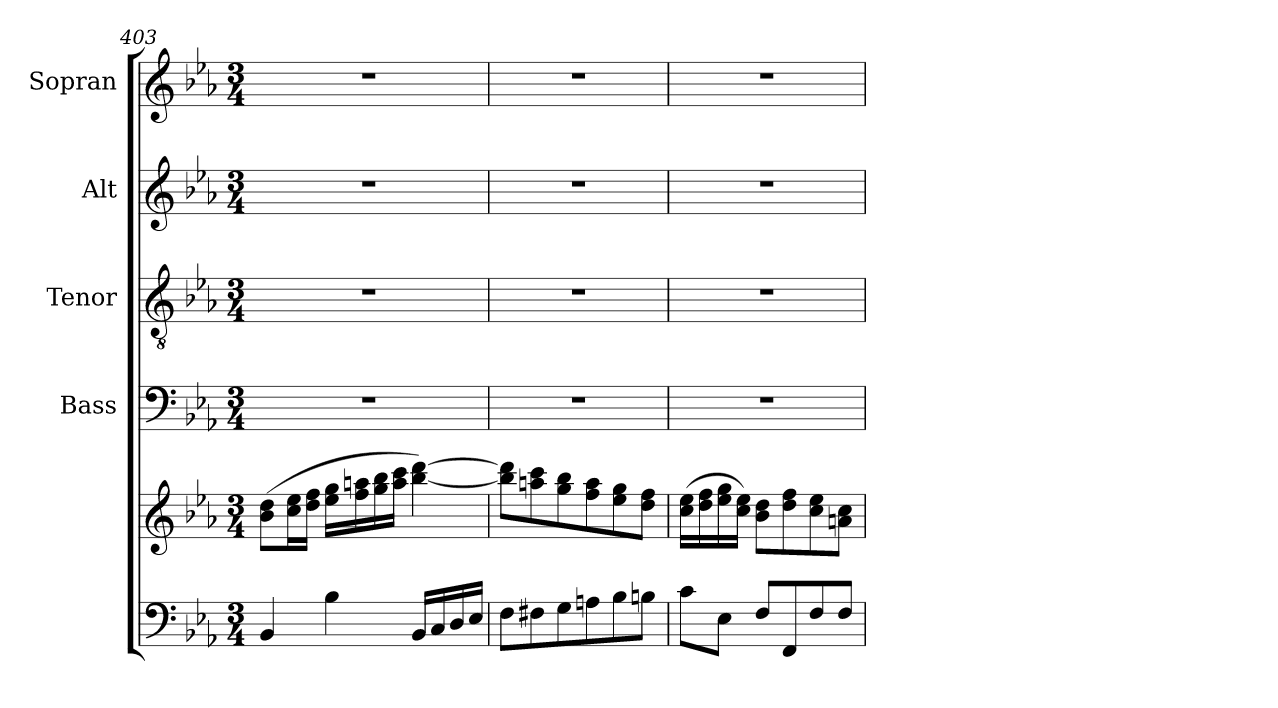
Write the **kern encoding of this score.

**kern	**kern	**kern	**kern	**kern	**kern
*part5	*part5	*part4	*part3	*part2	*part1
*staff6	*staff5	*staff4	*staff3	*staff2	*staff1
*	*	*I"Bass	*I"Tenor	*I"Alt	*I"Sopran
*	*	*I'B.	*I'T.	*I'A.	*I'S.
*clefF4	*clefG2	*clefF4	*clefGv2	*clefG2	*clefG2
*k[b-e-a-]	*k[b-e-a-]	*k[b-e-a-]	*k[b-e-a-]	*k[b-e-a-]	*k[b-e-a-]
*E-:	*E-:	*E-:	*E-:	*E-:	*E-:
*M3/4	*M3/4	*M3/4	*M3/4	*M3/4	*M3/4
=403	=403	=403	=403	=403	=403
4BB-/	(>8b-\ 8dd\L	2.r	2.r	2.r	2.r
.	16cc\ 16ee-\L	.	.	.	.
.	16dd\ 16ff\JJ	.	.	.	.
4B-\	16ee-\ 16gg\LL	.	.	.	.
.	16ff\ 16aan\	.	.	.	.
.	16gg\ 16bb-\	.	.	.	.
.	16aa\ 16ccc\JJ	.	.	.	.
16BB-/LL	[4bb-\ [4ddd\)	.	.	.	.
16C/	.	.	.	.	.
16D/	.	.	.	.	.
16E-/JJ	.	.	.	.	.
=404	=404	=404	=404	=404	=404
8F\L	8bb-\] 8ddd\]L	2.r	2.r	2.r	2.r
8F#X\	8aan\ 8ccc\	.	.	.	.
8G\	8gg\ 8bb-\	.	.	.	.
8An\	8ff\ 8aa\	.	.	.	.
8B-\	8ee-\ 8gg\	.	.	.	.
8Bn\J	8dd\ 8ff\J	.	.	.	.
!!LO:PB:g=z
=405	=405	=405	=405	=405	=405
8c\L	(>16cc\ 16ee-\LL	2.r	2.r	2.r	2.r
.	16dd\ 16ff\	.	.	.	.
8E-\J	16ee-\ 16gg\	.	.	.	.
.	16cc\ 16ee-\JJ)	.	.	.	.
8F/L	8b-\ 8dd\L	.	.	.	.
8FF/	8dd\ 8ff\	.	.	.	.
8F/	8cc\ 8ee-\	.	.	.	.
8F/J	8an\ 8cc\J	.	.	.	.
=	=	=	=	=	=
*-	*-	*-	*-	*-	*-
